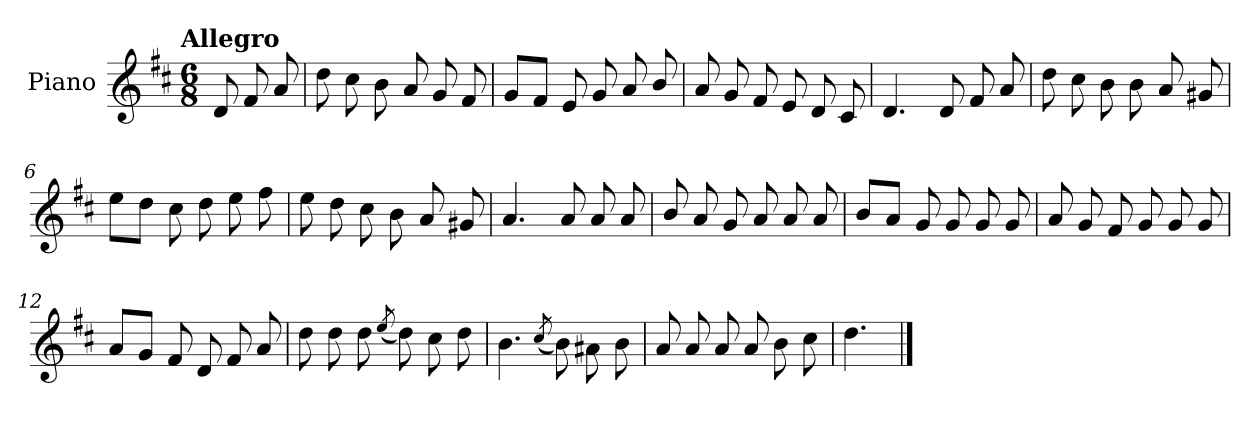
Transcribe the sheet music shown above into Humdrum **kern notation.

**kern
*part1
*staff1
*I"Piano
*I'Pno.
*clefG2
*k[f#c#]
!!LO:TX:omd:t=Allegro
*M6/8
*MM144
=
8d/
8f#/
8a/
=1
8dd\
8cc#\
8b\
8a/
8g/
8f#/
=2
8g/L
8f#/J
8e/
8g/
8a/
8b/
!!LO:LB:g=z
=3
8a/
8g/
8f#/
8e/
8d/
8c#/
=4
4.d/
8d/
8f#/
8a/
=5
8dd\
8cc#\
8b\
8b\
8a/
8g#X/
!!LO:LB:g=z
=6
8ee\L
8dd\J
8cc#\
8dd\
8ee\
8ff#\
=7
8ee\
8dd\
8cc#\
8b\
8a/
8g#X/
=8
4.a/
8a/
8a/
8a/
=9
8b/
8a/
8g/
8a/
8a/
8a/
!!LO:LB:g=z
=10
8b/L
8a/J
8g/
8g/
8g/
8g/
=11
8a/
8g/
8f#/
8g/
8g/
8g/
=12
8a/L
8g/J
8f#/
8d/
8f#/
8a/
!!LO:LB:g=z
=13
8dd\
8dd\
8dd\
(<8qee/
8dd\)
8cc#\
8dd\
=14
4.b\
(<8qcc#/
8b\)
8a#X\
8b\
=15
8a/
8a/
8a/
8a/
8b\
8cc#\
=16
4.dd\
==
*-
